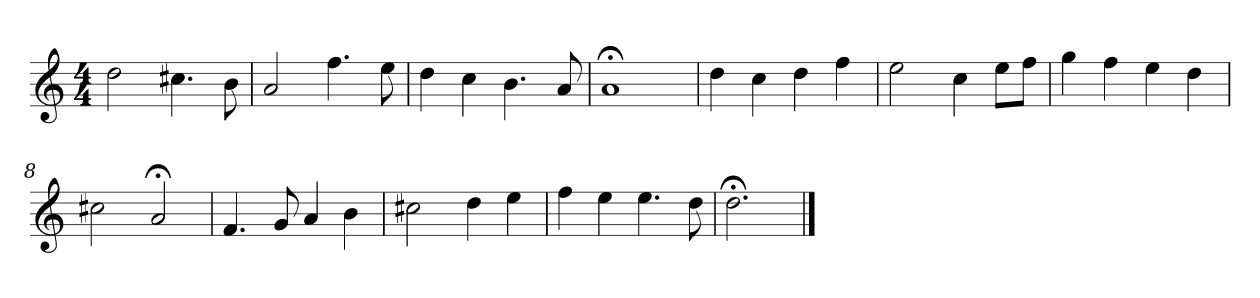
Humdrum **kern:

**kern
*part1
*staff1
*k[]
*D:dor
*M4/4
*MM120
=1
2dd
4.cc#X
8b
=2
2a
4.ff
8ee
=3
4dd
4cc
4.b
8a
=4
1a;<
=5
4dd
4cc
4dd
4ff
=6
2ee
4cc
8eeL
8ffJ
=7
4gg
4ff
4ee
4dd
=8
2cc#X
2a;<
=9
4.f
8g
4a
4b
=10
2cc#X
4dd
4ee
=11
4ff
4ee
4.ee
8dd
=12
2.dd;<
==
*-
